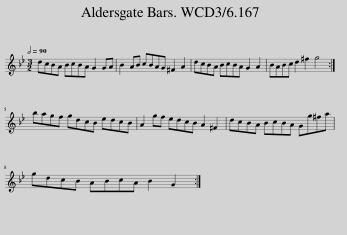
X:1
L:1/8
Q:1/2=90
M:3/2
I:linebreak $
K:Gmin
V:1 treble
V:1
 dcBA BcBA G2 GA | B2 AB cBAG ^F2 A2 | dcBA BcBA G2 A2 | BABc d2 ^f2 g4 :|$ bagf gdcB edcB | %5
 A2 gf edcB A2 ^F2 | dcBA BcBA Gg^fa |$ gdcB ABcA B2 G2 :| %8
